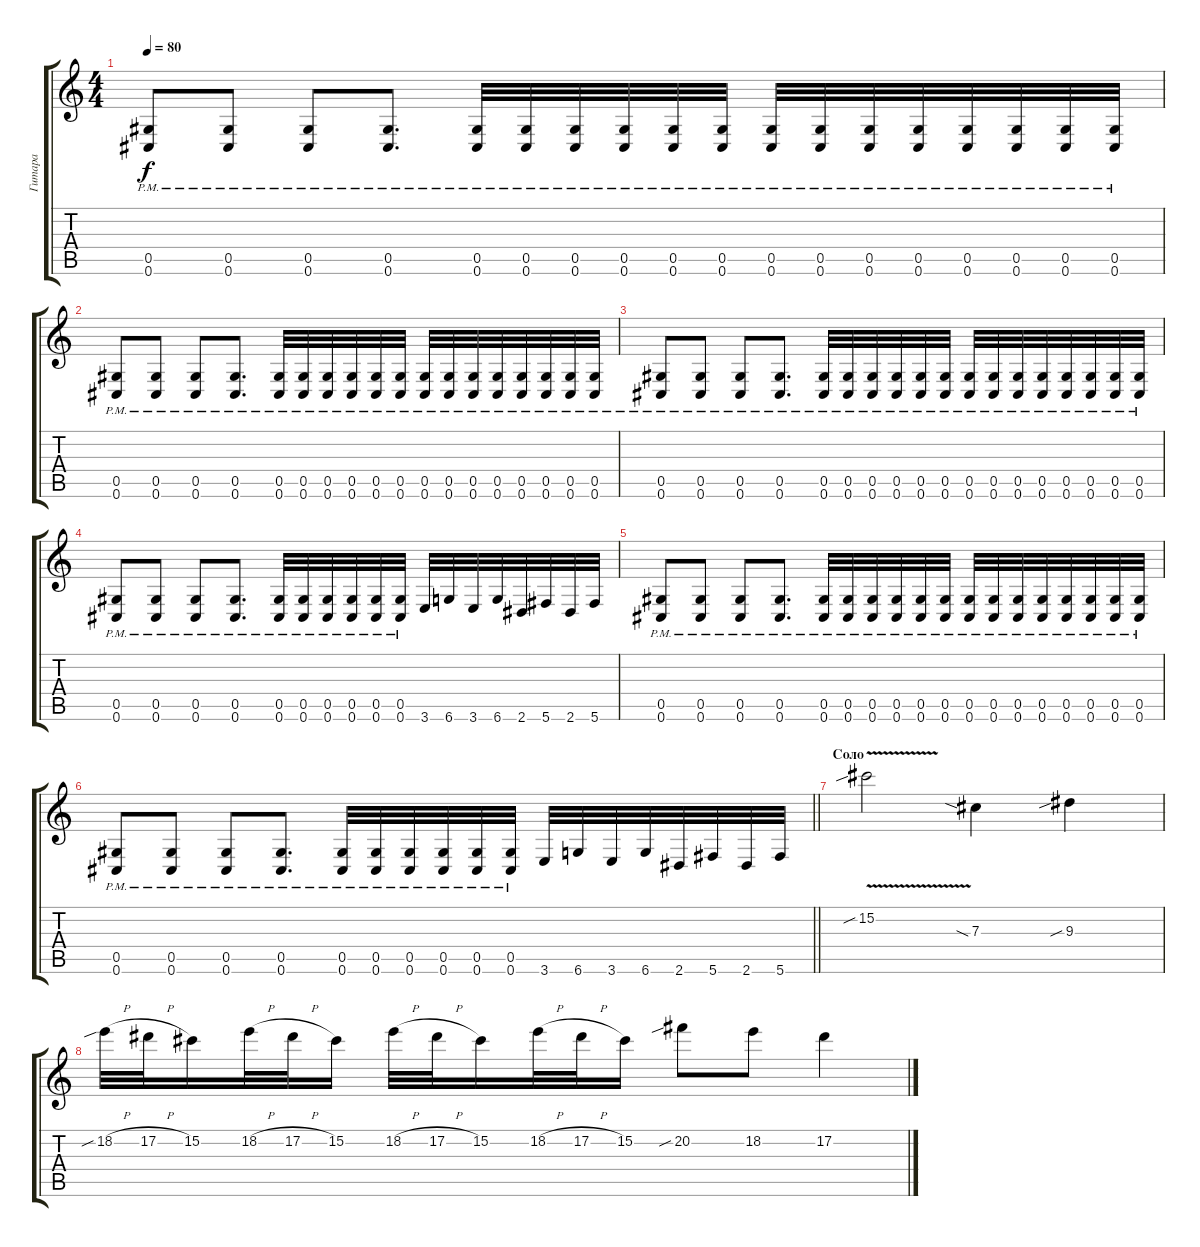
\track ("Гитара" "Гитара") {instrument overdrivenguitar}
\staff {score tabs}
\tuning (Eb4 Bb3 Gb3 Db3 Ab2 Db2) {hide}
\ts (4 4)
\tempo 80
\clef g2
\ks c
(0.5{pm} 0.6{pm}).8{dy f} (0.5{pm} 0.6{pm}).8 (0.5{pm} 0.6{pm}).8 (0.5{pm} 0.6{pm}).8{d} (0.5{pm} 0.6{pm}).32 (0.5{pm} 0.6{pm}).32 (0.5{pm} 0.6{pm}).32 (0.5{pm} 0.6{pm}).32 (0.5{pm} 0.6{pm}).32 (0.5{pm} 0.6{pm}).32 (0.5{pm} 0.6{pm}).32 (0.5{pm} 0.6{pm}).32 (0.5{pm} 0.6{pm}).32 (0.5{pm} 0.6{pm}).32 (0.5{pm} 0.6{pm}).32 (0.5{pm} 0.6{pm}).32 (0.5{pm} 0.6{pm}).32 (0.5{pm} 0.6{pm}).32 |
(0.5{pm} 0.6{pm}).8 (0.5{pm} 0.6{pm}).8 (0.5{pm} 0.6{pm}).8 (0.5{pm} 0.6{pm}).8{d} (0.5{pm} 0.6{pm}).32 (0.5{pm} 0.6{pm}).32 (0.5{pm} 0.6{pm}).32 (0.5{pm} 0.6{pm}).32 (0.5{pm} 0.6{pm}).32 (0.5{pm} 0.6{pm}).32 (0.5{pm} 0.6{pm}).32 (0.5{pm} 0.6{pm}).32 (0.5{pm} 0.6{pm}).32 (0.5{pm} 0.6{pm}).32 (0.5{pm} 0.6{pm}).32 (0.5{pm} 0.6{pm}).32 (0.5{pm} 0.6{pm}).32 (0.5{pm} 0.6{pm}).32 |
(0.5{pm} 0.6{pm}).8 (0.5{pm} 0.6{pm}).8 (0.5{pm} 0.6{pm}).8 (0.5{pm} 0.6{pm}).8{d} (0.5{pm} 0.6{pm}).32 (0.5{pm} 0.6{pm}).32 (0.5{pm} 0.6{pm}).32 (0.5{pm} 0.6{pm}).32 (0.5{pm} 0.6{pm}).32 (0.5{pm} 0.6{pm}).32 (0.5{pm} 0.6{pm}).32 (0.5{pm} 0.6{pm}).32 (0.5{pm} 0.6{pm}).32 (0.5{pm} 0.6{pm}).32 (0.5{pm} 0.6{pm}).32 (0.5{pm} 0.6{pm}).32 (0.5{pm} 0.6{pm}).32 (0.5{pm} 0.6{pm}).32 |
(0.5{pm} 0.6{pm}).8 (0.5{pm} 0.6{pm}).8 (0.5{pm} 0.6{pm}).8 (0.5{pm} 0.6{pm}).8{d} (0.5{pm} 0.6{pm}).32 (0.5{pm} 0.6{pm}).32 (0.5{pm} 0.6{pm}).32 (0.5{pm} 0.6{pm}).32 (0.5{pm} 0.6{pm}).32 (0.5{pm} 0.6{pm}).32 3.6.32 6.6.32 3.6.32 6.6.32 2.6.32 5.6.32 2.6.32 5.6.32 |
(0.5{pm} 0.6{pm}).8 (0.5{pm} 0.6{pm}).8 (0.5{pm} 0.6{pm}).8 (0.5{pm} 0.6{pm}).8{d} (0.5{pm} 0.6{pm}).32 (0.5{pm} 0.6{pm}).32 (0.5{pm} 0.6{pm}).32 (0.5{pm} 0.6{pm}).32 (0.5{pm} 0.6{pm}).32 (0.5{pm} 0.6{pm}).32 (0.5{pm} 0.6{pm}).32 (0.5{pm} 0.6{pm}).32 (0.5{pm} 0.6{pm}).32 (0.5{pm} 0.6{pm}).32 (0.5{pm} 0.6{pm}).32 (0.5{pm} 0.6{pm}).32 (0.5{pm} 0.6{pm}).32 (0.5{pm} 0.6{pm}).32 |
\barLineRight lightlight
(0.5{pm} 0.6{pm}).8 (0.5{pm} 0.6{pm}).8 (0.5{pm} 0.6{pm}).8 (0.5{pm} 0.6{pm}).8{d} (0.5{pm} 0.6{pm}).32 (0.5{pm} 0.6{pm}).32 (0.5{pm} 0.6{pm}).32 (0.5{pm} 0.6{pm}).32 (0.5{pm} 0.6{pm}).32 (0.5{pm} 0.6{pm}).32 3.6.32 6.6.32 3.6.32 6.6.32 2.6.32 5.6.32 2.6.32 5.6.32 |
\section ("" "Соло")
15.2{v sib}.2 7.3{sia}.4 9.3{sib}.4 |
18.2{sib h}.32 17.2{h}.32 15.2.16 18.2{h}.32 17.2{h}.32 15.2.16 18.2{h}.32 17.2{h}.32 15.2.16 18.2{h}.32 17.2{h}.32 15.2.16 20.2{sib}.8 18.2.8 17.2.4
